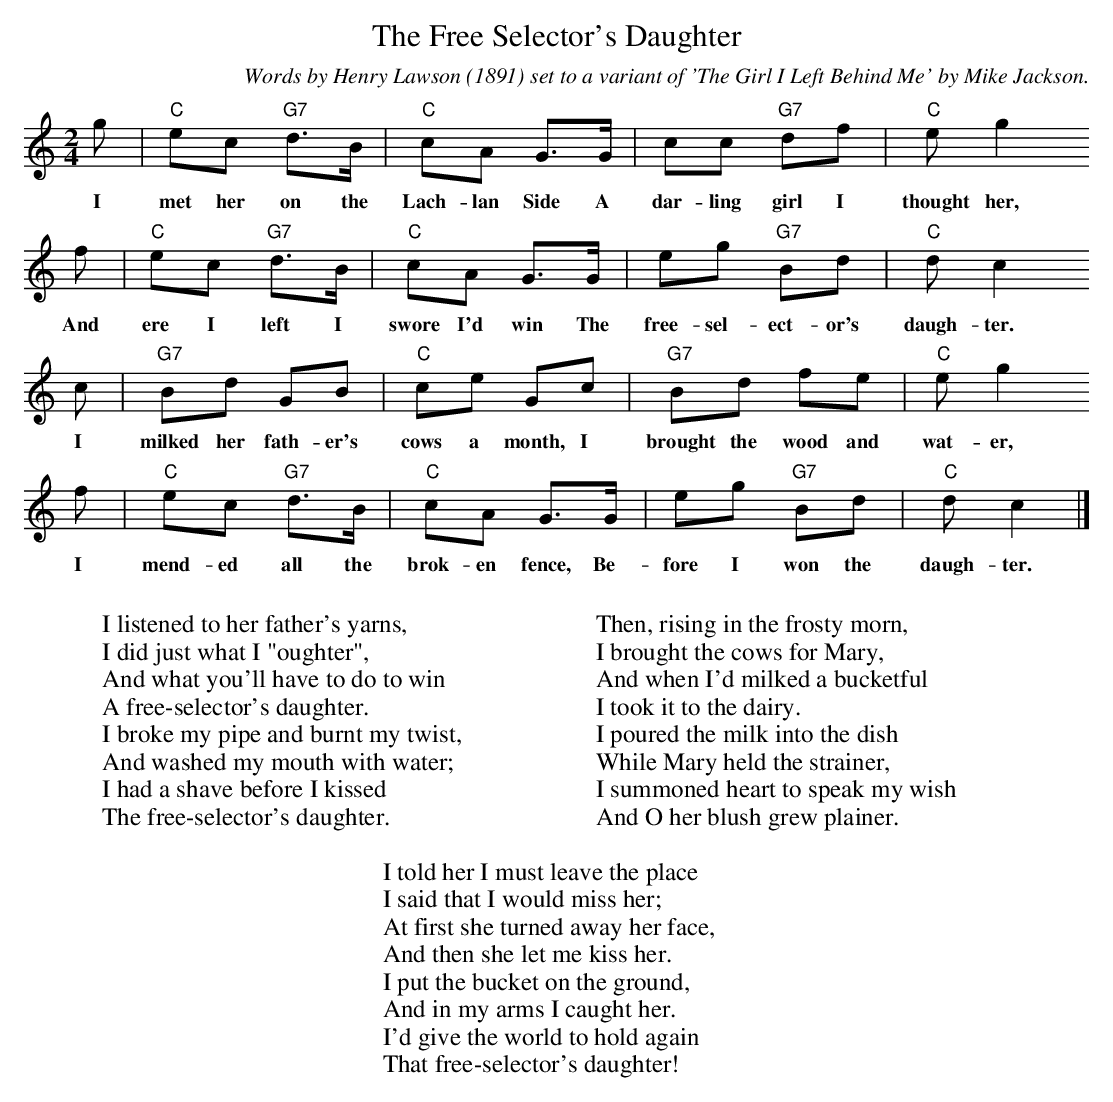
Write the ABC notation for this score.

X:1
T:Free Selector's Daughter, The
C:Words by Henry Lawson (1891) set to a variant of 'The Girl I Left Behind Me' by Mike Jackson.
M:2/4
L:1/8
K:Cmaj
g|"C"ec "G7"d>B|"C"cA G>G|cc "G7"df|"C"eg2
w:I met her on the Lach-lan Side A dar-ling girl I thought her,*
f|"C"ec "G7"d>B|"C"cA G>G|eg "G7"Bd|"C"dc2
w:And ere I left I swore I'd win The free-sel-ect-or's daugh-ter.*
c|"G7"Bd GB|"C"ce Gc|"G7"Bd fe|"C"eg2
w:I milked her fath-er's cows a month, I brought the wood and wat-er,*
f|"C"ec "G7"d>B|"C"cA G>G|eg "G7"Bd|"C"dc2|]
w:I mend-ed all the brok-en fence, Be-fore I won the daugh-ter.
W:
W:I listened to her father's yarns,
W:I did just what I "oughter",
W:And what you'll have to do to win
W:A free-selector's daughter.
W:I broke my pipe and burnt my twist,
W:And washed my mouth with water;
W:I had a shave before I kissed
W:The free-selector's daughter.
W:
W:
W:Then, rising in the frosty morn,
W:I brought the cows for Mary,
W:And when I'd milked a bucketful
W:I took it to the dairy.
W:I poured the milk into the dish
W:While Mary held the strainer,
W:I summoned heart to speak my wish
W:And O her blush grew plainer.
W:
W:I told her I must leave the place
W:I said that I would miss her;
W:At first she turned away her face,
W:And then she let me kiss her.
W:I put the bucket on the ground,
W:And in my arms I caught her.
W:I'd give the world to hold again
W:That free-selector's daughter!
